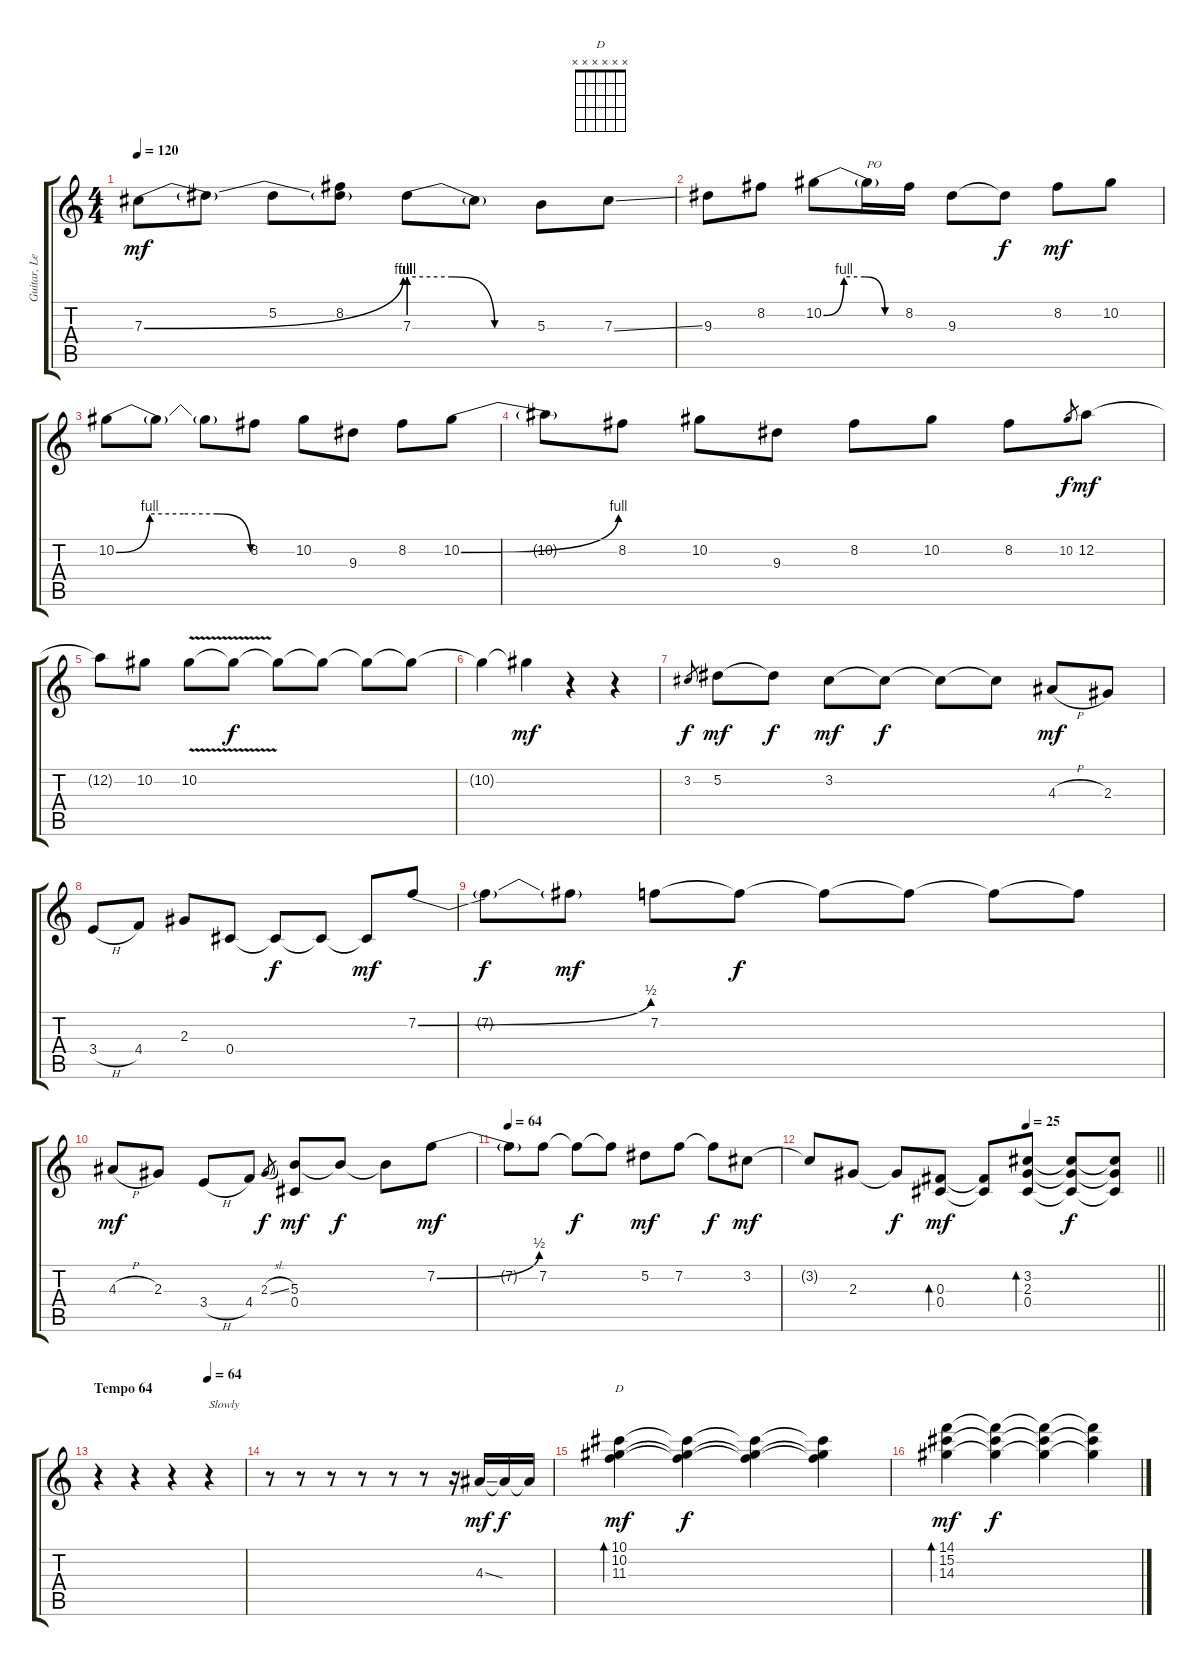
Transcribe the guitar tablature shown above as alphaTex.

\track ("Guitar, Lead" "Guitar, Le") {instrument acousticguitarsteel}
\staff {score tabs}
\tuning (Eb4 Bb3 Gb3 Db3 Ab2 Eb2) {hide}
\chord ("D" x x x x x x)
\ts (4 4)
\tempo 120
\clef g2
\ks c
7.3{be (bend 0 0 60 4)}.8{dy mf} 7.3{t}.8 5.2.8 (8.2 7.3{t}).8 7.3{be (custom 0 4 20 4 40 0 60 0)}.8 7.3{t}.8 5.3.8 7.3{ss}.8 |
9.3.8 8.2.8 10.2{be (custom 0 0 15 4 30 4 45 0 60 0)}.8 10.2{t}.16{txt "PO"} 8.2.16 9.3.8 9.3{t}.8{dy f} 8.2.8{dy mf} 10.2.8 |
10.2{be (custom 0 0 15 4 30 4 45 4 60 0)}.8 10.2{t}.8 10.2{t}.8 8.2.8 10.2.8 9.3.8 8.2.8 10.2{be (bend 0 0 60 4)}.8 |
10.2{t}.8 8.2.8 10.2.8 9.3.8 8.2.8 10.2.8 8.2.8 10.2.8{gr dy f} 12.2.8{dy mf} |
12.2{t}.8 10.2.8 10.2{v}.8 10.2{t}.8{dy f} 10.2{t}.8 10.2{t}.8 10.2{t}.8 10.2{t}.8 |
10.2{t}.4 10.2{t}.4{dy mf} r.4 r.4 |
3.2.8{gr dy f} 5.2.8{dy mf} 5.2{t}.8{dy f} 3.2.8{dy mf} 3.2{t}.8{dy f} 3.2{t}.8 3.2{t}.8 4.3{h}.8{dy mf} 2.3.8 |
3.4{h}.8 4.4.8 2.3.8 0.4.8 0.4{t}.8{dy f} 0.4{t}.8 0.4{t}.8{dy mf} 7.2{be (bend 0 0 60 2)}.8 |
7.2{t}.8{dy f} 7.2{t}.8{dy mf} 7.2.8 7.2{t}.8{dy f} 7.2{t}.8 7.2{t}.8 7.2{t}.8 7.2{t}.8 |
4.3{h}.8{dy mf} 2.3.8 3.4{h}.8 4.4.8 2.3{sl}.8{gr dy f} (5.3 0.4).8{dy mf} 5.3{t}.8{dy f} 5.3{t}.8 7.2{be (bend 0 0 60 2)}.8{dy mf} |
\tempo 64
7.2{t}.8 7.2.8 7.2{t}.8{dy f} 7.2{t}.8 5.2.8{dy mf} 7.2.8 7.2{t}.8{dy f} 3.2.8{dy mf} |
\tempo (25 0.625)
\barLineRight lightlight
3.2{t}.8 2.3.8 2.3{t}.8{dy f} (0.3 0.4).8{bd 120 dy mf} (0.3{t} 0.4{t}).8 (3.2 2.3 0.4).8{bd 120} (3.2{t} 2.3{t} 0.4{t}).8{dy f} (3.2{t} 2.3{t} 0.4{t}).8 |
\section ("" "Tempo 64")
\tempo (64 0.75)
r.4 r.4 r.4 r.4{txt "Slowly"} |
r.8 r.8 r.8 r.8 r.8 r.8 r.16 4.3{ss}.16{dy mf} 4.3{t}.16{dy f} 4.3{t}.16 |
(10.1 10.2 11.3).4{bd 120 ch "D" dy mf} (10.1{t} 10.2{t} 11.3{t}).4{dy f} (10.1{t} 10.2{t} 11.3{t}).4 (10.1{t} 10.2{t} 11.3{t}).4 |
(14.1 15.2 14.3).4{bd 120 dy mf} (14.1{t} 15.2{t} 14.3{t}).4{dy f} (14.1{t} 15.2{t} 14.3{t}).4 (14.1{t} 15.2{t} 14.3{t}).4
